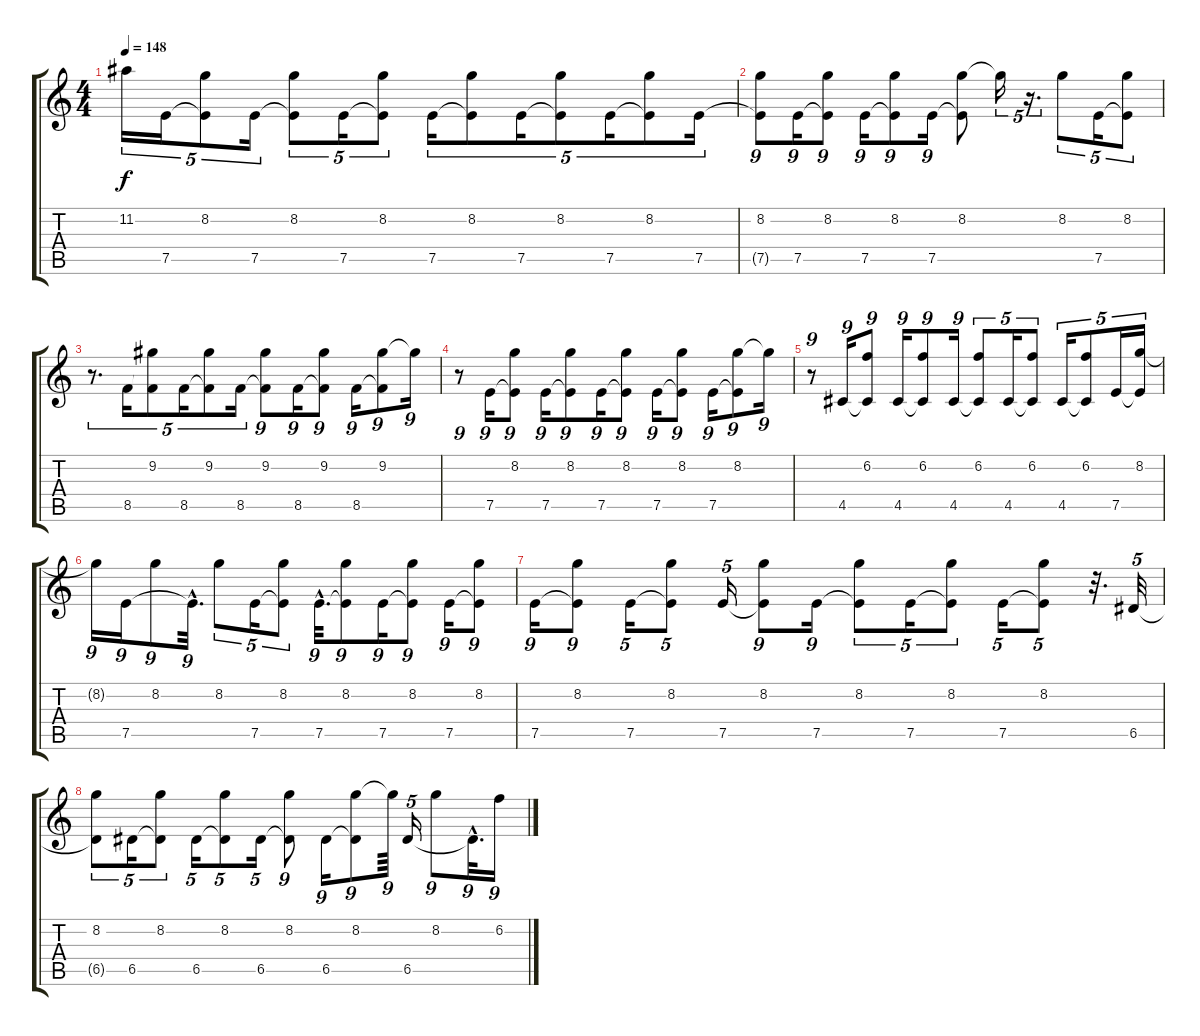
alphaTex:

\track "" {instrument electricguitarjazz}
\staff {score tabs}
\tuning (E4 B3 G3 D3 A2 E2) {hide}
\ts (4 4)
\tempo 148
\clef g2
\ks c
11.2{t}.16{tu (5 4) dy f} 7.5.16{tu (5 4)} (8.2 7.5{t}).8{tu (5 4)} 7.5.16{tu (5 4)} (8.2 7.5{t}).8{tu (5 4)} 7.5.16{tu (5 4)} (8.2 7.5{t}).8{tu (5 4)} 7.5.16{tu (5 4)} (8.2 7.5{t}).8{tu (5 4)} 7.5.16{tu (5 4)} (8.2 7.5{t}).8{tu (5 4)} 7.5.16{tu (5 4)} (8.2 7.5{t}).8{tu (5 4)} 7.5.16{tu (5 4)} |
(8.2 7.5{t}).8{tu (9 8)} 7.5.16{tu (9 8)} (8.2 7.5{t}).8{tu (9 8)} 7.5.16{tu (9 8)} (8.2 7.5{t}).8{tu (9 8)} 7.5.16{tu (9 8)} (8.2 7.5{t}).8 8.2{t}.16{tu (5 4)} r.16{d tu (5 4)} 8.2.8{tu (5 4)} 7.5.16{tu (5 4)} (8.2 7.5{t}).8{tu (5 4)} |
r.8{d tu (5 4)} 8.5.16{tu (5 4)} (9.2 8.5{t}).8{tu (5 4)} 8.5.16{tu (5 4)} (9.2 8.5{t}).8{tu (5 4)} 8.5.16{tu (5 4)} (9.2 8.5{t}).8{tu (9 8)} 8.5.16{tu (9 8)} (9.2 8.5{t}).8{tu (9 8)} 8.5.16{tu (9 8)} (9.2 8.5{t}).8{tu (9 8)} 9.2{t}.16{tu (9 8)} |
r.8{tu (9 8)} 7.5.16{tu (9 8)} (8.2 7.5{t}).8{tu (9 8)} 7.5.16{tu (9 8)} (8.2 7.5{t}).8{tu (9 8)} 7.5.16{tu (9 8)} (8.2 7.5{t}).8{tu (9 8)} 7.5.16{tu (9 8)} (8.2 7.5{t}).8{tu (9 8)} 7.5.16{tu (9 8)} (8.2 7.5{t}).8{tu (9 8)} 8.2{t}.16{tu (9 8)} |
r.8{tu (9 8)} 4.5.16{tu (9 8)} (6.2 4.5{t}).8{tu (9 8)} 4.5.16{tu (9 8)} (6.2 4.5{t}).8{tu (9 8)} 4.5.16{tu (9 8)} (6.2 4.5{t}).8{tu (5 4)} 4.5.16{tu (5 4)} (6.2 4.5{t}).8{tu (5 4)} 4.5.16{tu (5 4)} (6.2 4.5{t}).8{tu (5 4)} 7.5.16{tu (5 4)} (8.2 7.5{t}).16{tu (5 4)} |
8.2{t}.16{tu (9 8)} 7.5.16{tu (9 8)} 8.2.8{tu (9 8)} 7.5{hac t}.32{d tu (9 8)} 8.2.8{tu (5 4)} 7.5.16{tu (5 4)} (8.2 7.5{t}).8{tu (5 4)} 7.5{hac}.32{d tu (9 8)} (8.2 7.5{t}).8{tu (9 8)} 7.5.16{tu (9 8)} (8.2 7.5{t}).8{tu (9 8)} 7.5.16{tu (9 8)} (8.2 7.5{t}).8{tu (9 8)} |
7.5.16{tu (9 8)} (8.2 7.5{t}).8{tu (9 8)} 7.5.16{tu (5 4)} (8.2 7.5{t}).8{tu (5 4)} 7.5.16{tu (5 4)} (8.2 7.5{t}).8{tu (9 8)} 7.5.16{tu (9 8)} (8.2 7.5{t}).8{tu (5 4)} 7.5.16{tu (5 4)} (8.2 7.5{t}).8{tu (5 4)} 7.5.16{tu (5 4)} (8.2 7.5{t}).8{tu (5 4)} r.32{d tu (9 8)} 6.5.32{tu (5 4)} |
(8.2 6.5{t}).8{tu (5 4)} 6.5.16{tu (5 4)} (8.2 6.5{t}).8{tu (5 4)} 6.5.16{tu (5 4)} (8.2 6.5{t}).8{tu (5 4)} 6.5.16{tu (5 4)} (8.2 6.5{t}).8{tu (9 8)} 6.5.16{tu (9 8)} (8.2 6.5{t}).8{tu (9 8)} 8.2{t}.64{tu (9 8)} 6.5.16{tu (5 4)} 8.2.8{tu (9 8)} 6.5{hac t}.32{d tu (9 8)} 6.2.16{tu (9 8)}
